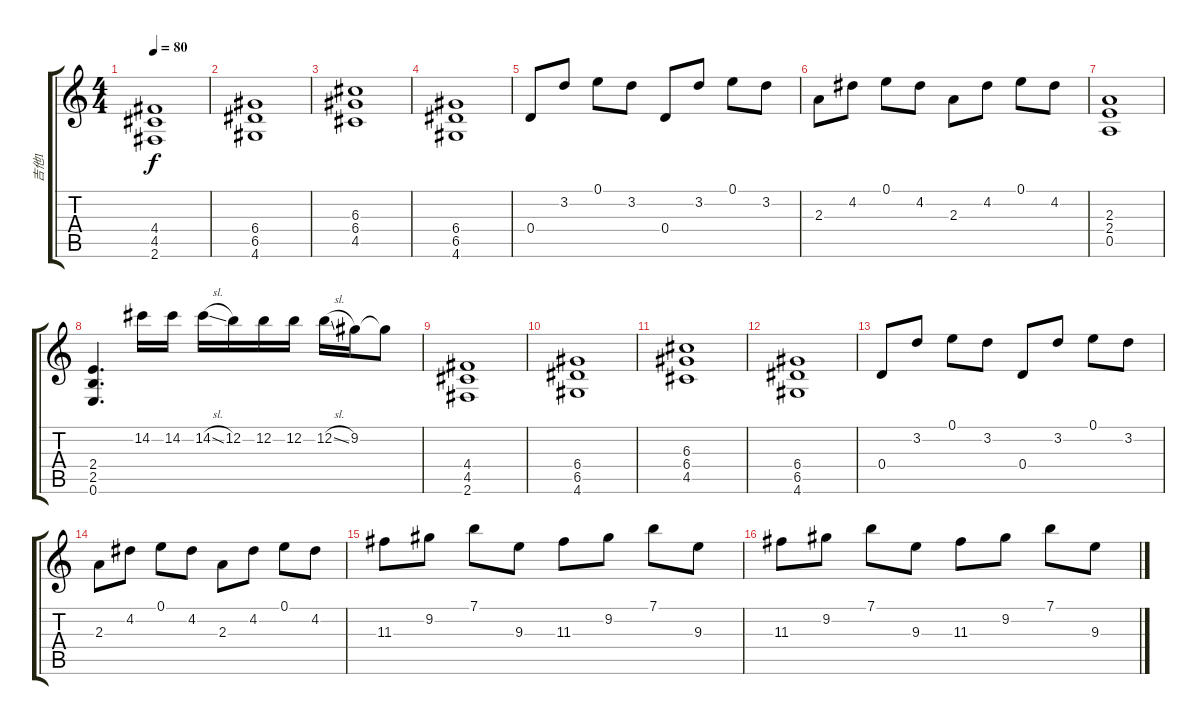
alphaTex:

\track ("吉他1" "吉他1") {instrument distortionguitar}
\staff {score tabs}
\tuning (E4 B3 G3 D3 A2 E2) {hide}
\ts (4 4)
\tempo 80
\clef g2
\ks c
(4.4 4.5 2.6).1{dy f} |
(6.4 6.5 4.6).1 |
(6.3 6.4 4.5).1 |
(6.4 6.5 4.6).1 |
0.4.8 3.2.8 0.1.8 3.2.8 0.4.8 3.2.8 0.1.8 3.2.8 |
2.3.8 4.2.8 0.1.8 4.2.8 2.3.8 4.2.8 0.1.8 4.2.8 |
(2.3 2.4 0.5).1 |
(2.4 2.5 0.6).4{d} 14.2.16 14.2.16 14.2{sl}.16 12.2.16 12.2.16 12.2.16 12.2{sl}.16 9.2.16 9.2{t}.8 |
(4.4 4.5 2.6).1 |
(6.4 6.5 4.6).1 |
(6.3 6.4 4.5).1 |
(6.4 6.5 4.6).1 |
0.4.8 3.2.8 0.1.8 3.2.8 0.4.8 3.2.8 0.1.8 3.2.8 |
2.3.8 4.2.8 0.1.8 4.2.8 2.3.8 4.2.8 0.1.8 4.2.8 |
11.3.8 9.2.8 7.1.8 9.3.8 11.3.8 9.2.8 7.1.8 9.3.8 |
11.3.8 9.2.8 7.1.8 9.3.8 11.3.8 9.2.8 7.1.8 9.3.8
